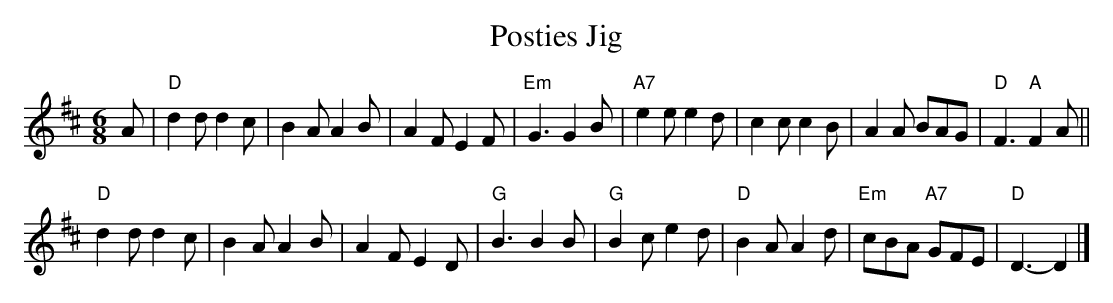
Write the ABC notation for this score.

X:1
T:Posties Jig
M:6/8
L:1/8
K:D
A|\
"D"  d2d d2c | B2A A2B | A2F E2F | "Em" G3     G2B  | "A7" e2e e2d | c2c c2B |     A2A      BAG | "D"  F3 "A" F2A ||
"D"  d2d d2c | B2A A2B | A2F E2D | "G"  B3     B2B  | "G"  B2c e2d | "D"B2A A2d |"Em" cBA "A7" GFE | "D"  D3-D2       |]
